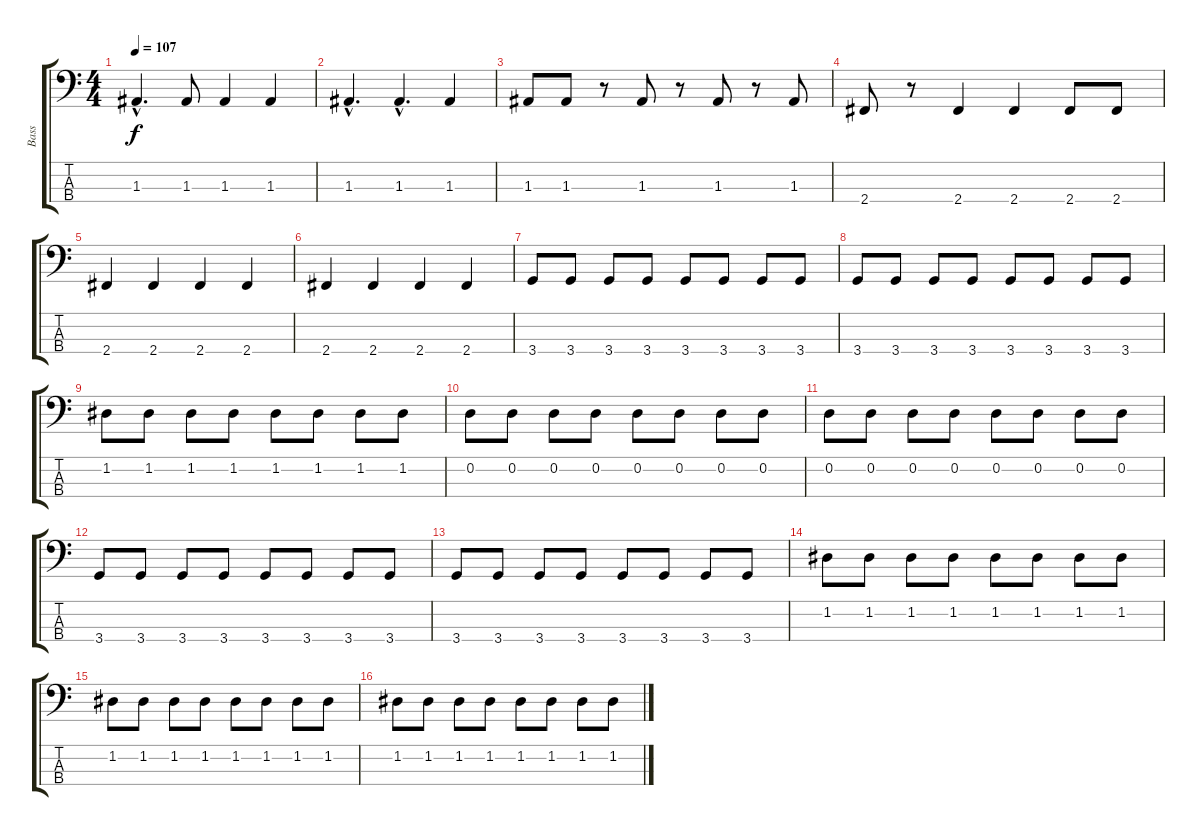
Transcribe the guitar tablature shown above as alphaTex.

\track ("Bass" "Bass") {instrument electricbassfinger}
\staff {score tabs}
\tuning (G2 D2 A1 E1) {hide}
\ts (4 4)
\tempo 107
\clef f4
\ks c
1.3{hac}.4{d dy f} 1.3.8 1.3.4 1.3.4 |
1.3{hac}.4{d} 1.3{hac}.4{d} 1.3.4 |
1.3.8 1.3.8 r.8 1.3.8 r.8 1.3.8 r.8 1.3.8 |
2.4.8 r.8 2.4.4 2.4.4 2.4.8 2.4.8 |
2.4.4 2.4.4 2.4.4 2.4.4 |
2.4.4 2.4.4 2.4.4 2.4.4 |
3.4.8 3.4.8 3.4.8 3.4.8 3.4.8 3.4.8 3.4.8 3.4.8 |
3.4.8 3.4.8 3.4.8 3.4.8 3.4.8 3.4.8 3.4.8 3.4.8 |
1.2.8 1.2.8 1.2.8 1.2.8 1.2.8 1.2.8 1.2.8 1.2.8 |
0.2.8 0.2.8 0.2.8 0.2.8 0.2.8 0.2.8 0.2.8 0.2.8 |
0.2.8 0.2.8 0.2.8 0.2.8 0.2.8 0.2.8 0.2.8 0.2.8 |
3.4.8 3.4.8 3.4.8 3.4.8 3.4.8 3.4.8 3.4.8 3.4.8 |
3.4.8 3.4.8 3.4.8 3.4.8 3.4.8 3.4.8 3.4.8 3.4.8 |
1.2.8 1.2.8 1.2.8 1.2.8 1.2.8 1.2.8 1.2.8 1.2.8 |
1.2.8 1.2.8 1.2.8 1.2.8 1.2.8 1.2.8 1.2.8 1.2.8 |
1.2.8 1.2.8 1.2.8 1.2.8 1.2.8 1.2.8 1.2.8 1.2.8
